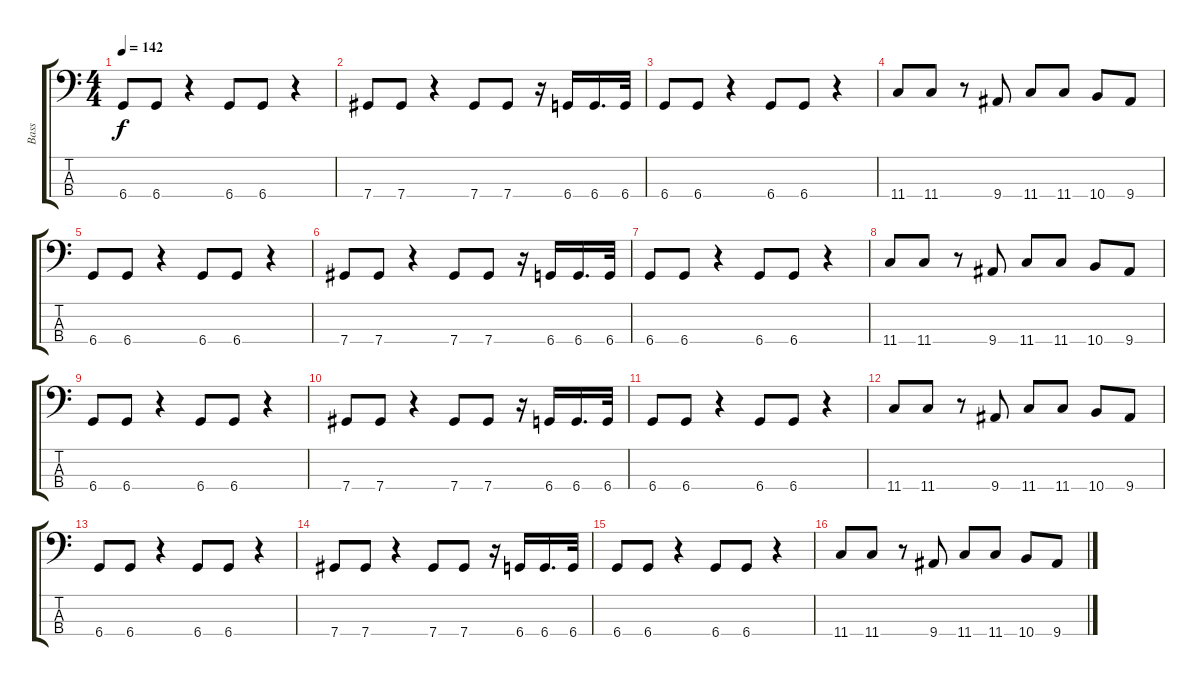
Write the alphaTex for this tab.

\track ("Bass" "Bass") {instrument electricbasspick}
\staff {score tabs}
\tuning (Gb2 Db2 Ab1 Db1) {hide}
\ts (4 4)
\tempo 142
\clef f4
\ks c
6.4.8{dy f} 6.4.8 r.4 6.4.8 6.4.8 r.4 |
7.4.8 7.4.8 r.4 7.4.8 7.4.8 r.16 6.4.16 6.4.16{d} 6.4.32 |
6.4.8 6.4.8 r.4 6.4.8 6.4.8 r.4 |
11.4.8 11.4.8 r.8 9.4.8 11.4.8 11.4.8 10.4.8 9.4.8 |
6.4.8 6.4.8 r.4 6.4.8 6.4.8 r.4 |
7.4.8 7.4.8 r.4 7.4.8 7.4.8 r.16 6.4.16 6.4.16{d} 6.4.32 |
6.4.8 6.4.8 r.4 6.4.8 6.4.8 r.4 |
11.4.8 11.4.8 r.8 9.4.8 11.4.8 11.4.8 10.4.8 9.4.8 |
6.4.8 6.4.8 r.4 6.4.8 6.4.8 r.4 |
7.4.8 7.4.8 r.4 7.4.8 7.4.8 r.16 6.4.16 6.4.16{d} 6.4.32 |
6.4.8 6.4.8 r.4 6.4.8 6.4.8 r.4 |
11.4.8 11.4.8 r.8 9.4.8 11.4.8 11.4.8 10.4.8 9.4.8 |
6.4.8 6.4.8 r.4 6.4.8 6.4.8 r.4 |
7.4.8 7.4.8 r.4 7.4.8 7.4.8 r.16 6.4.16 6.4.16{d} 6.4.32 |
6.4.8 6.4.8 r.4 6.4.8 6.4.8 r.4 |
11.4.8 11.4.8 r.8 9.4.8 11.4.8 11.4.8 10.4.8 9.4.8
